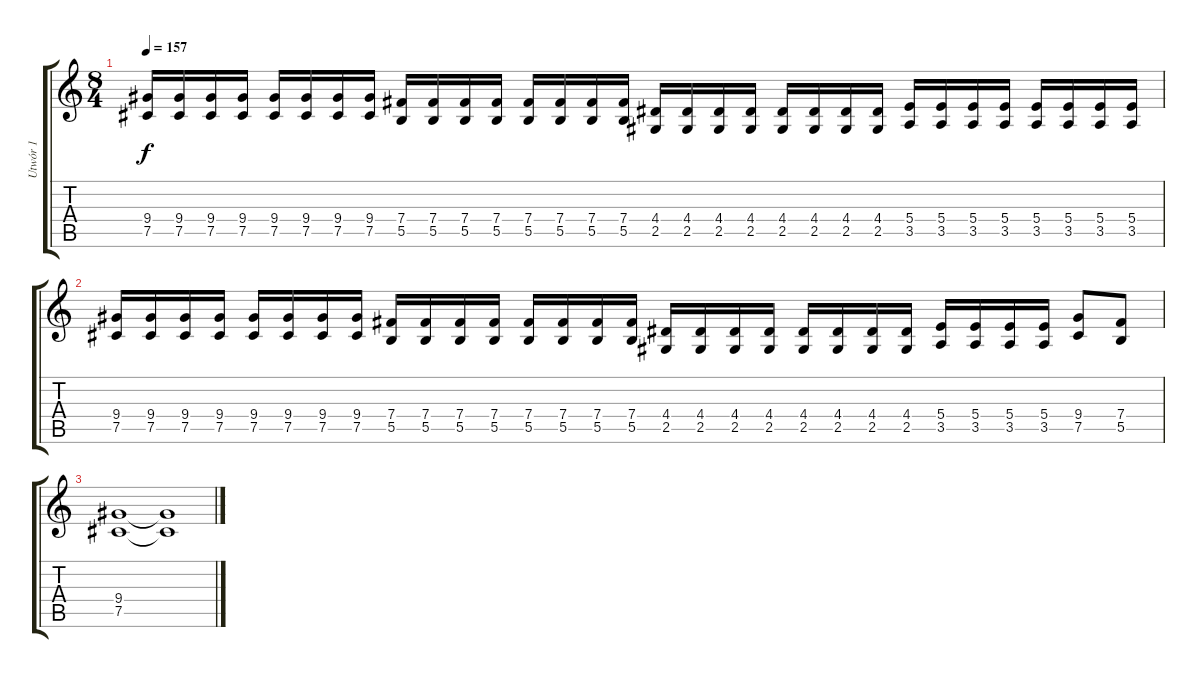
\track ("Utwór 1" "Utwór 1") {instrument distortionguitar}
\staff {score tabs}
\tuning (Db4 Ab3 E3 B2 Gb2 Db2) {hide}
\ts (8 4)
\tempo 157
\clef g2
\ks c
(9.4 7.5).16{dy f} (9.4 7.5).16 (9.4 7.5).16 (9.4 7.5).16 (9.4 7.5).16 (9.4 7.5).16 (9.4 7.5).16 (9.4 7.5).16 (7.4 5.5).16 (7.4 5.5).16 (7.4 5.5).16 (7.4 5.5).16 (7.4 5.5).16 (7.4 5.5).16 (7.4 5.5).16 (7.4 5.5).16 (4.4 2.5).16 (4.4 2.5).16 (4.4 2.5).16 (4.4 2.5).16 (4.4 2.5).16 (4.4 2.5).16 (4.4 2.5).16 (4.4 2.5).16 (5.4 3.5).16 (5.4 3.5).16 (5.4 3.5).16 (5.4 3.5).16 (5.4 3.5).16 (5.4 3.5).16 (5.4 3.5).16 (5.4 3.5).16 |
(9.4 7.5).16 (9.4 7.5).16 (9.4 7.5).16 (9.4 7.5).16 (9.4 7.5).16 (9.4 7.5).16 (9.4 7.5).16 (9.4 7.5).16 (7.4 5.5).16 (7.4 5.5).16 (7.4 5.5).16 (7.4 5.5).16 (7.4 5.5).16 (7.4 5.5).16 (7.4 5.5).16 (7.4 5.5).16 (4.4 2.5).16 (4.4 2.5).16 (4.4 2.5).16 (4.4 2.5).16 (4.4 2.5).16 (4.4 2.5).16 (4.4 2.5).16 (4.4 2.5).16 (5.4 3.5).16 (5.4 3.5).16 (5.4 3.5).16 (5.4 3.5).16 (9.4 7.5).8 (7.4 5.5).8 |
(9.4 7.5).1 (9.4{t} 7.5{t}).1
